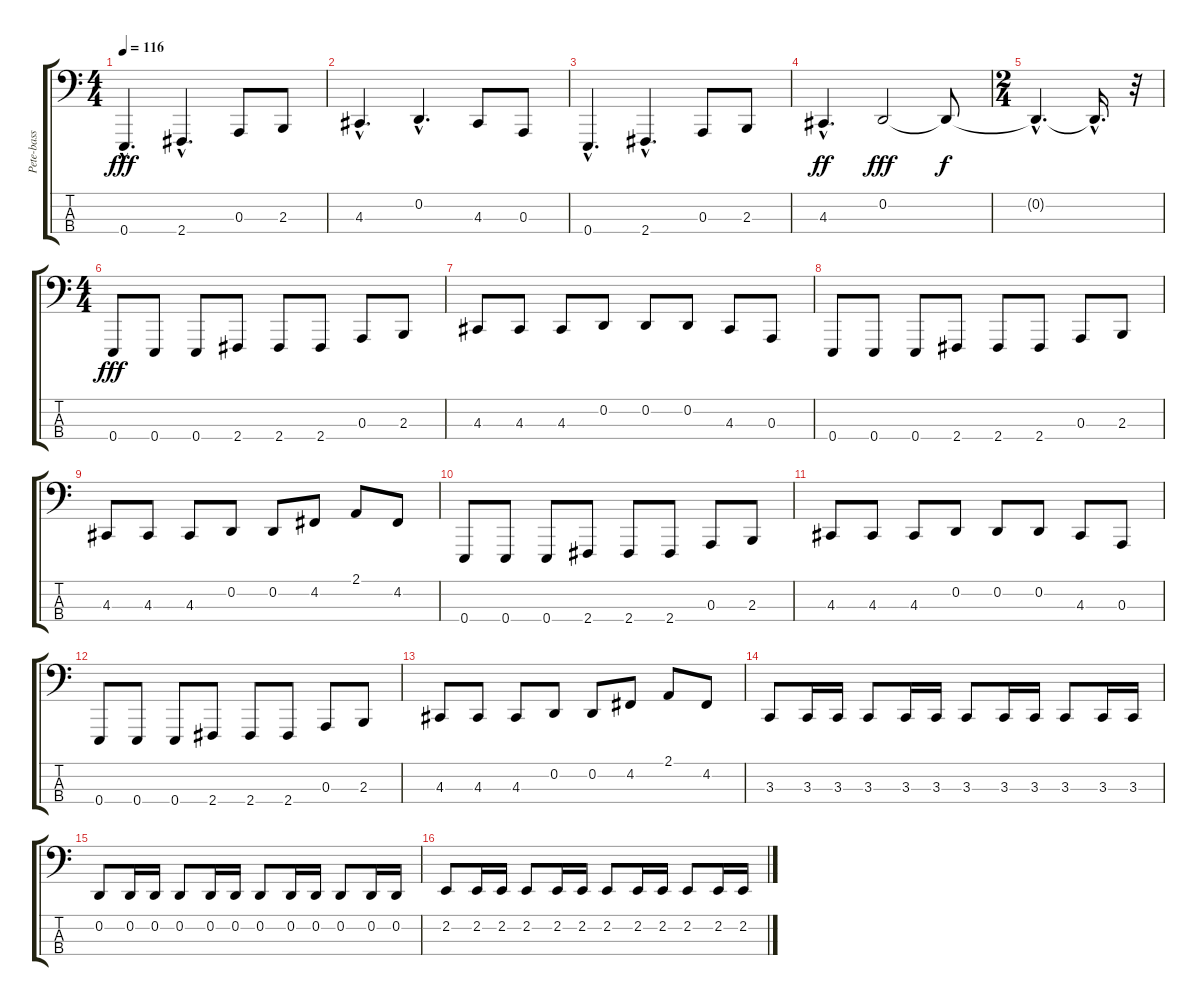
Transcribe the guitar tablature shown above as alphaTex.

\track ("Pete-bass" "Pete-bass") {instrument seashore}
\staff {score tabs}
\tuning (G2 D2 A1 E1) {hide}
\ts (4 4)
\tempo 116
\clef f4
\ks c
0.4{hac}.4{d dy fff} 2.4{hac}.4{d} 0.3.8 2.3.8 |
4.3{hac}.4{d} 0.2{hac}.4{d} 4.3.8 0.3.8 |
0.4{hac}.4{d} 2.4{hac}.4{d} 0.3.8 2.3.8 |
4.3{hac}.4{d dy ff} 0.2.2{dy fff} 0.2{t}.8{dy f} |
\ts (2 4)
0.2{hac t}.4{d} 0.2{hac t}.16{d} r.32 |
\ts (4 4)
0.4.8{dy fff} 0.4.8 0.4.8 2.4.8 2.4.8 2.4.8 0.3.8 2.3.8 |
4.3.8 4.3.8 4.3.8 0.2.8 0.2.8 0.2.8 4.3.8 0.3.8 |
0.4.8 0.4.8 0.4.8 2.4.8 2.4.8 2.4.8 0.3.8 2.3.8 |
4.3.8 4.3.8 4.3.8 0.2.8 0.2.8 4.2.8 2.1.8 4.2.8 |
0.4.8 0.4.8 0.4.8 2.4.8 2.4.8 2.4.8 0.3.8 2.3.8 |
4.3.8 4.3.8 4.3.8 0.2.8 0.2.8 0.2.8 4.3.8 0.3.8 |
0.4.8 0.4.8 0.4.8 2.4.8 2.4.8 2.4.8 0.3.8 2.3.8 |
4.3.8 4.3.8 4.3.8 0.2.8 0.2.8 4.2.8 2.1.8 4.2.8 |
3.3.8 3.3.16 3.3.16 3.3.8 3.3.16 3.3.16 3.3.8 3.3.16 3.3.16 3.3.8 3.3.16 3.3.16 |
0.2.8 0.2.16 0.2.16 0.2.8 0.2.16 0.2.16 0.2.8 0.2.16 0.2.16 0.2.8 0.2.16 0.2.16 |
2.2.8 2.2.16 2.2.16 2.2.8 2.2.16 2.2.16 2.2.8 2.2.16 2.2.16 2.2.8 2.2.16 2.2.16
